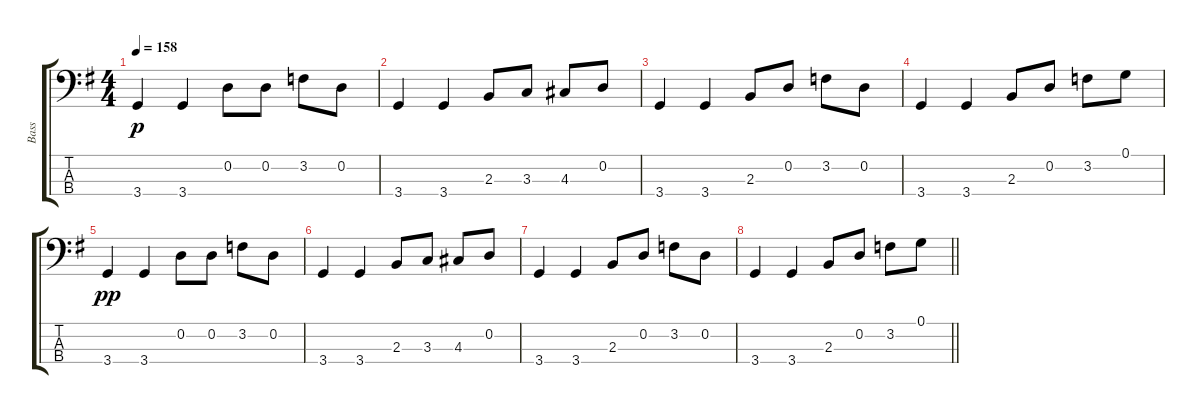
\track ("Bass" "Bass") {instrument electricbassfinger}
\staff {score tabs}
\tuning (G2 D2 A1 E1) {hide}
\ts (4 4)
\tempo 158
\clef f4
\ks g
3.4.4{dy p} 3.4.4 0.2.8 0.2.8 3.2.8 0.2.8 |
3.4.4 3.4.4 2.3.8 3.3.8 4.3.8 0.2.8 |
3.4.4 3.4.4 2.3.8 0.2.8 3.2.8 0.2.8 |
3.4.4 3.4.4 2.3.8 0.2.8 3.2.8 0.1.8 |
3.4.4{dy pp} 3.4.4 0.2.8 0.2.8 3.2.8 0.2.8 |
3.4.4 3.4.4 2.3.8 3.3.8 4.3.8 0.2.8 |
3.4.4 3.4.4 2.3.8 0.2.8 3.2.8 0.2.8 |
\barLineRight lightlight
3.4.4 3.4.4 2.3.8 0.2.8 3.2.8 0.1.8
